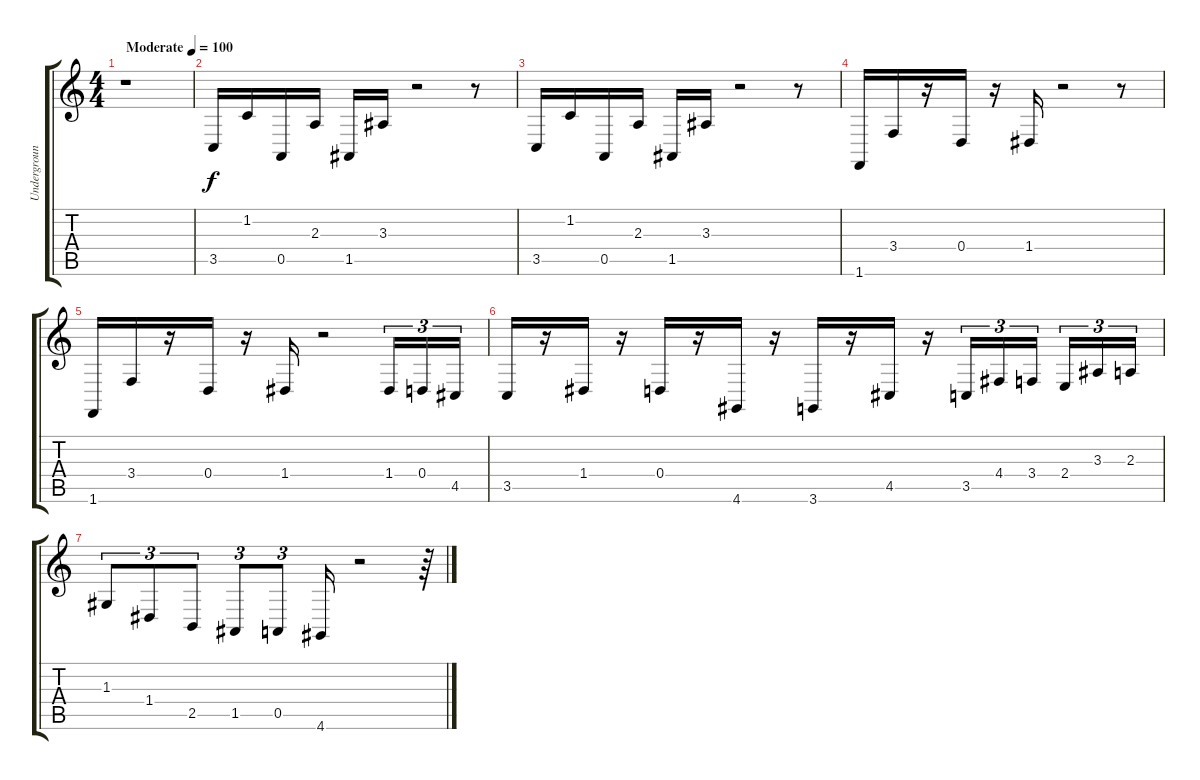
\track ("Underground" "Undergroun") {instrument drawbarorgan}
\staff {score tabs}
\tuning (E4 B3 G3 D3 A2 E2) {hide}
\ts (4 4)
\tempo (100 "Moderate")
\clef g2
\ks c
r.1{dy f instrument drawbarorgan} |
3.5.16 1.2.16 0.5.16 2.3.16 1.5.16 3.3.16 r.2 r.8 |
3.5.16 1.2.16 0.5.16 2.3.16 1.5.16 3.3.16 r.2 r.8 |
1.6.16 3.4.16 r.16 0.4.16 r.16 1.4.16 r.2 r.8 |
1.6.16 3.4.16 r.16 0.4.16 r.16 1.4.16 r.2 1.4.16{tu (3 2)} 0.4.16{tu (3 2)} 4.5.16{tu (3 2)} |
3.5.16 r.16 1.4.16 r.16 0.4.16 r.16 4.6.16 r.16 3.6.16 r.16 4.5.16 r.16 3.5.16{tu (3 2)} 4.4.16{tu (3 2)} 3.4.16{tu (3 2)} 2.4.16{tu (3 2)} 3.3.16{tu (3 2)} 2.3.16{tu (3 2)} |
1.3.8{tu (3 2)} 1.4.8{tu (3 2)} 2.5.8{tu (3 2)} 1.5.8{tu (3 2)} 0.5.8{tu (3 2)} 4.6.16 r.2 r.64
